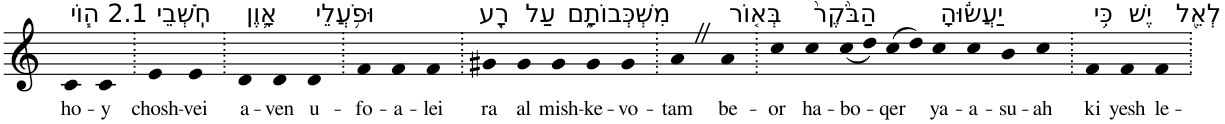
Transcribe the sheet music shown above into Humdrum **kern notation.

**kern	**text
*part1	*part1
*staff1	*staff1
*I"Piano	*
*I'Pno	*
*clefG2	*
*k[]	*
=1	=1
!LO:TX:a:t=2.1 ה֧וֹי	!
!	!LO:LY:b
4c	ho-
!	!LO:LY:b
4c	-y
=2.	=2.
!LO:TX:a:t=חֹֽשְׁבֵי	!
!	!LO:LY:b
4e	chosh-
!	!LO:LY:b
4e	-vei
=3.	=3.
!LO:TX:a:t=אָ֛וֶן	!
!	!LO:LY:b
4d	a-
!	!LO:LY:b
4d	-ven
!LO:TX:a:t=וּפֹ֥עֲלֵי	!
!	!LO:LY:b
4d	u-
=4.	=4.
!	!LO:LY:b
4f	-fo-
!	!LO:LY:b
4f	-a-
!	!LO:LY:b
4f	-lei
=5.	=5.
!LO:TX:a:t=רָ֖ע	!
!	!LO:LY:b
4g#X	ra
!LO:TX:a:t=עַל	!
!	!LO:LY:b
4g#	al
!LO:TX:a:t=מִשְׁכְּבוֹתָ֑ם	!
!	!LO:LY:b
4g#	mish-
!	!LO:LY:b
4g#	-ke-
!	!LO:LY:b
4g#	-vo-
=6.	=6.
!	!LO:LY:b
4aZ	-tam
!LO:TX:a:t=בְּא֤וֹר	!
!	!LO:LY:b
4a	be-
=7.	=7.
!	!LO:LY:b
4cc	-or
!LO:TX:a:t=הַבֹּ֙קֶר֙	!
!	!LO:LY:b
4cc	ha-
!	!LO:LY:b
(<8cc	-bo-
8dd)	.
!	!LO:LY:b
(>8cc	-qer
8dd)	.
!LO:TX:a:t=יַעֲשׂ֔וּהָ	!
!	!LO:LY:b
4cc	ya-
!	!LO:LY:b
4cc	-a-
!	!LO:LY:b
4b	-su-
!	!LO:LY:b
4cc	-ah
=8.	=8.
!LO:TX:a:t=כִּ֥י	!
!	!LO:LY:b
4f	ki
!LO:TX:a:t=יֶשׁ	!
!	!LO:LY:b
4f	yesh
!LO:TX:a:t=לְאֵ֖ל	!
!	!LO:LY:b
4f	le-
=.	=.
*-	*-
